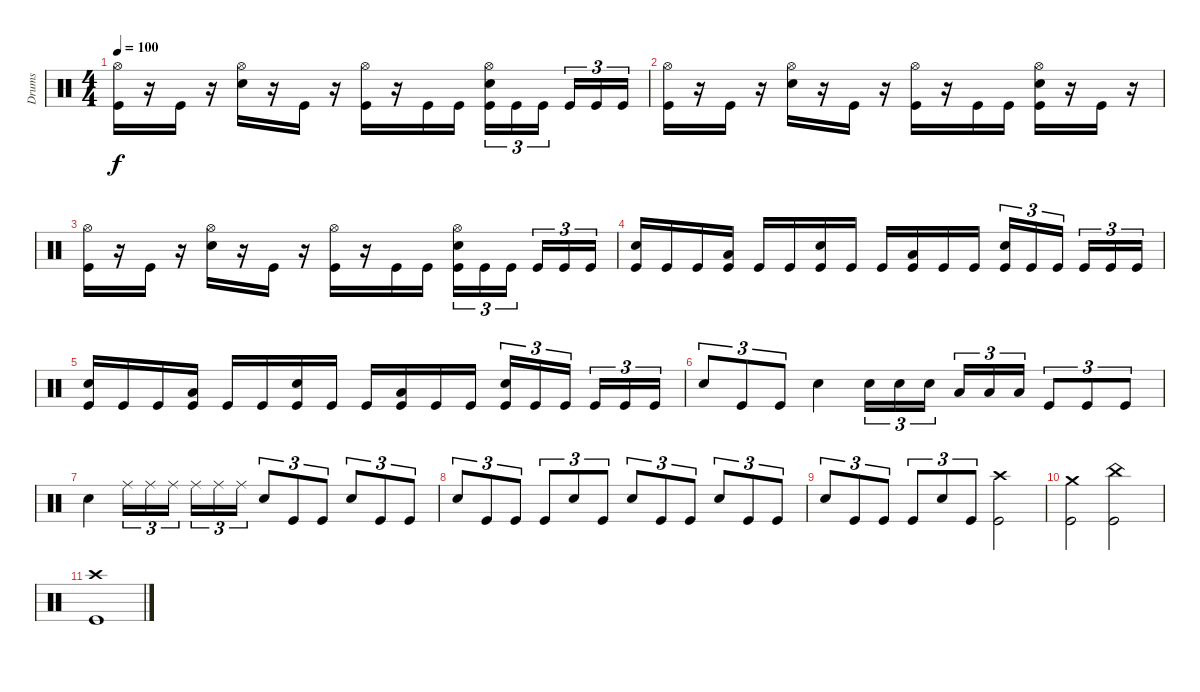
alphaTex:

\track ("Drums" "Drums") {instrument percussion}
\staff {score}
\articulation defaults
\ts (4 4)
\tempo 100
\clef neutral
\ks c
("Hi-Hat (open)" "Kick (hit)").16{dy f} r.16 "Kick (hit)".16 r.16 ("Hi-Hat (open)" "Snare (hit) 2").16 r.16 "Kick (hit)".16 r.16 ("Hi-Hat (open)" "Kick (hit)").16 r.16 "Kick (hit)".16 "Kick (hit)".16 ("Hi-Hat (open)" "Snare (hit) 2" "Kick (hit)").16{tu (3 2)} "Kick (hit)".16{tu (3 2)} "Kick (hit)".16{tu (3 2)} "Kick (hit)".16{tu (3 2)} "Kick (hit)".16{tu (3 2)} "Kick (hit)".16{tu (3 2)} |
("Hi-Hat (open)" "Kick (hit)").16 r.16 "Kick (hit)".16 r.16 ("Hi-Hat (open)" "Snare (hit) 2").16 r.16 "Kick (hit)".16 r.16 ("Hi-Hat (open)" "Kick (hit)").16 r.16 "Kick (hit)".16 "Kick (hit)".16 ("Hi-Hat (open)" "Snare (hit) 2" "Kick (hit)").16 r.16 "Kick (hit)".16 r.16 |
("Hi-Hat (open)" "Kick (hit)").16 r.16 "Kick (hit)".16 r.16 ("Hi-Hat (open)" "Snare (hit) 2").16 r.16 "Kick (hit)".16 r.16 ("Hi-Hat (open)" "Kick (hit)").16 r.16 "Kick (hit)".16 "Kick (hit)".16 ("Hi-Hat (open)" "Snare (hit) 2" "Kick (hit)").16{tu (3 2)} "Kick (hit)".16{tu (3 2)} "Kick (hit)".16{tu (3 2)} "Kick (hit)".16{tu (3 2)} "Kick (hit)".16{tu (3 2)} "Kick (hit)".16{tu (3 2)} |
("Snare (hit) 2" "Kick (hit)").16 "Kick (hit)".16 "Kick (hit)".16 ("Low Floor Tom (hit)" "Kick (hit)").16 "Kick (hit)".16 "Kick (hit)".16 ("Snare (hit) 2" "Kick (hit)").16 "Kick (hit)".16 "Kick (hit)".16 ("Low Floor Tom (hit)" "Kick (hit)").16 "Kick (hit)".16 "Kick (hit)".16 ("Snare (hit) 2" "Kick (hit)").16{tu (3 2)} "Kick (hit)".16{tu (3 2)} "Kick (hit)".16{tu (3 2)} "Kick (hit)".16{tu (3 2)} "Kick (hit)".16{tu (3 2)} "Kick (hit)".16{tu (3 2)} |
("Snare (hit) 2" "Kick (hit)").16 "Kick (hit)".16 "Kick (hit)".16 ("Low Floor Tom (hit)" "Kick (hit)").16 "Kick (hit)".16 "Kick (hit)".16 ("Snare (hit) 2" "Kick (hit)").16 "Kick (hit)".16 "Kick (hit)".16 ("Low Floor Tom (hit)" "Kick (hit)").16 "Kick (hit)".16 "Kick (hit)".16 ("Snare (hit) 2" "Kick (hit)").16{tu (3 2)} "Kick (hit)".16{tu (3 2)} "Kick (hit)".16{tu (3 2)} "Kick (hit)".16{tu (3 2)} "Kick (hit)".16{tu (3 2)} "Kick (hit)".16{tu (3 2)} |
"Snare (hit) 2".8{tu (3 2)} "Kick (hit)".8{tu (3 2)} "Kick (hit)".8{tu (3 2)} "Snare (hit) 2".4 "Snare (hit) 2".16{tu (3 2)} "Snare (hit) 2".16{tu (3 2)} "Snare (hit) 2".16{tu (3 2)} "Low Floor Tom (hit)".16{tu (3 2)} "Low Floor Tom (hit)".16{tu (3 2)} "Low Tom (hit)".16{tu (3 2)} "Kick (hit)".8{tu (3 2)} "Kick (hit)".8{tu (3 2)} "Kick (hit)".8{tu (3 2)} |
"Snare (hit) 2".4 "Ride (middle)".16{tu (3 2)} "Ride (middle)".16{tu (3 2)} "Ride (middle)".16{tu (3 2)} "Ride (middle)".16{tu (3 2)} "Ride (middle)".16{tu (3 2)} "Ride (middle)".16{tu (3 2)} "Snare (hit) 2".8{tu (3 2)} "Kick (hit)".8{tu (3 2)} "Kick (hit)".8{tu (3 2)} "Snare (hit) 2".8{tu (3 2)} "Kick (hit)".8{tu (3 2)} "Kick (hit)".8{tu (3 2)} |
"Snare (hit) 2".8{tu (3 2)} "Kick (hit)".8{tu (3 2)} "Kick (hit)".8{tu (3 2)} "Kick (hit)".8{tu (3 2)} "Snare (hit) 2".8{tu (3 2)} "Kick (hit)".8{tu (3 2)} "Snare (hit) 2".8{tu (3 2)} "Kick (hit)".8{tu (3 2)} "Kick (hit)".8{tu (3 2)} "Snare (hit) 2".8{tu (3 2)} "Kick (hit)".8{tu (3 2)} "Kick (hit)".8{tu (3 2)} |
"Snare (hit) 2".8{tu (3 2)} "Kick (hit)".8{tu (3 2)} "Kick (hit)".8{tu (3 2)} "Kick (hit)".8{tu (3 2)} "Snare (hit) 2".8{tu (3 2)} "Kick (hit)".8{tu (3 2)} ("Crash high (hit)" "Kick (hit)").2 |
("Crash medium (hit)" "Kick (hit)").2 ("China (hit)" "Kick (hit)").2 |
("Crash high (hit)" "Kick (hit)").1
